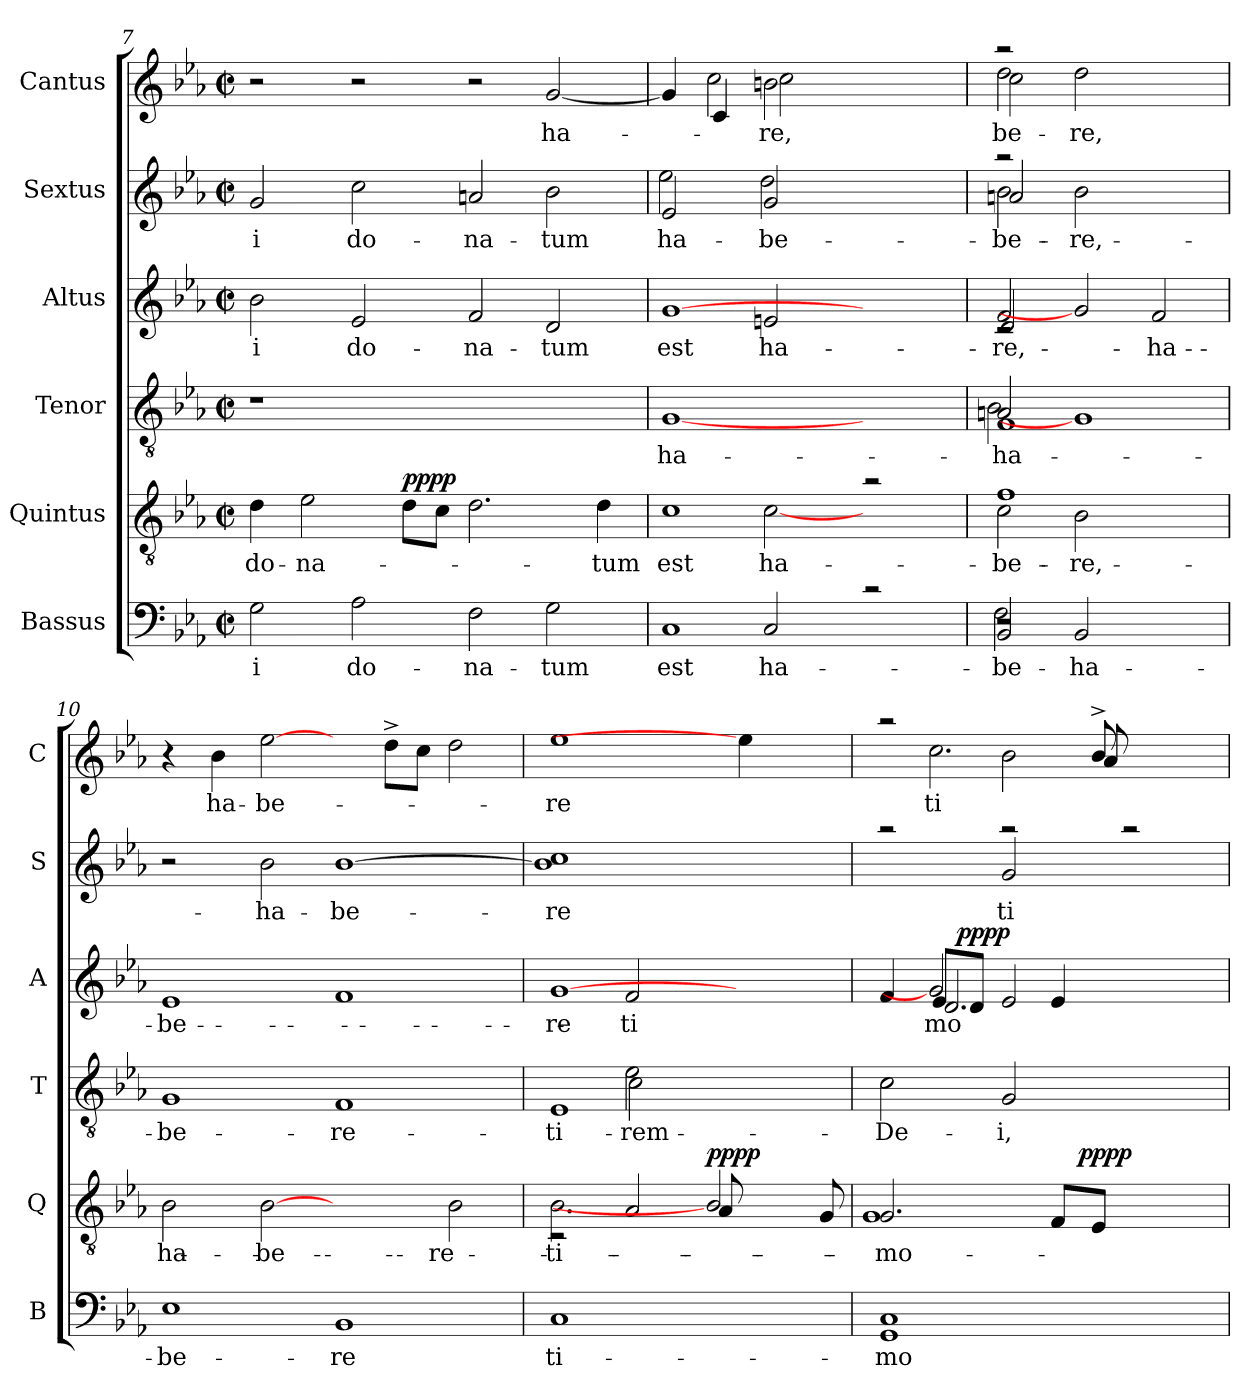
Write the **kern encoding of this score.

**kern	**text	**kern	**text	**dynam	**kern	**text	**kern	**text	**dynam	**kern	**text	**kern	**text
*part6	*part6	*part5	*part5	*part5	*part4	*part4	*part3	*part3	*part3	*part2	*part2	*part1	*part1
*staff6	*staff6	*staff5	*staff5	*staff5	*staff4	*staff4	*staff3	*staff3	*staff3	*staff2	*staff2	*staff1	*staff1
*I"Bassus	*	*I"Quintus	*	*	*I"Tenor	*	*I"Altus	*	*	*I"Sextus	*	*I"Cantus	*
*I'B	*	*I'Q	*	*	*I'T	*	*I'A	*	*	*I'S	*	*I'C	*
*clefF4	*	*clefGv2	*	*	*clefGv2	*	*clefG2	*	*	*clefG2	*	*clefG2	*
*k[b-e-a-]	*	*k[b-e-a-]	*	*	*k[b-e-a-]	*	*k[b-e-a-]	*	*	*k[b-e-a-]	*	*k[b-e-a-]	*
*E-:	*	*E-:	*	*	*E-:	*	*E-:	*	*	*E-:	*	*E-:	*
*M2/2	*	*M2/2	*	*	*M2/2	*	*M2/2	*	*	*M2/2	*	*M2/2	*
*met(c|)	*	*met(c|)	*	*	*met(c|)	*	*met(c|)	*	*	*met(c|)	*	*met(c|)	*
=7	=7	=7	=7	=7	=7	=7	=7	=7	=7	=7	=7	=7	=7
!	!LO:LY:b	!	!LO:LY:b	!	!	!	!	!LO:LY:b	!	!	!LO:LY:b	!	!
2G\	-i	4d\	do-	.	1r	.	2b-\	-i	.	2g/	-i	2r	.
!	!	!	!LO:LY:b:rj	!	!	!	!	!	!	!	!	!	!
.	.	2e-\	-na-	.	.	.	.	.	.	.	.	.	.
!	!LO:LY:b	!	!	!	!	!	!	!LO:LY:b	!	!	!LO:LY:b	!	!
2A-\	do-	.	.	.	.	.	2e-/	do-	.	2cc\	do-	2r	.
!	!	!	!	!LO:DY:b	!	!	!	!	!	!	!	!	!
.	.	8d\L	.	pppp	.	.	.	.	.	.	.	.	.
.	.	8c\J	.	.	.	.	.	.	.	.	.	.	.
!	!LO:LY:b	!	!	!	!	!	!	!LO:LY:b	!	!	!LO:LY:b	!	!
2F\	-na-	2.d\	.	.	1ryy	.	2f/	-na-	.	2an/	-na-	2r	.
!	!LO:LY:b	!	!	!	!	!	!	!LO:LY:b	!	!	!LO:LY:b	!	!LO:LY:b
2G\	-tum	.	.	.	.	.	2d/	-tum	.	2b-\	-tum	[<2g/	ha-
!	!	!	!LO:LY:b	!	!	!	!	!	!	!	!	!	!
.	.	4d\	-tum	.	.	.	.	.	.	.	.	.	.
=8	=8	=8	=8	=8	=8	=8	=8	=8	=8	=8	=8	=8	=8
!	!LO:LY:b	!	!LO:LY:b	!	!	!LO:LY:b	!	!LO:LY:b	!	!	!LO:LY:b	!	!
*^	*	*^	*	*	*	*	*^	*	*	*^	*	*	*
!	!	!	!	!	!	!	!	!	!	!	!	!	!	!	!LO:LY:b	!	!
*	*	*	*	*	*	*	*	*	*	*	*	*	*	*	*	*^	*
*	*	*	*	*	*	*	*	*	*	*	*	*	*	*	*	*	*^	*
1C	2ryy	est	1c	2ryy	est	.	[1G	ha-	[1g	2ryy	est	.	2e-/	2ee-\	ha-	4g/]	4ryy	2ryy	.
.	.	.	.	.	.	.	.	.	.	.	.	.	.	.	.	4c/	2cc\	.	.
!	!	!LO:LY:b	!	!	!LO:LY:b	!	!	!	!	!	!LO:LY:b	!	!	!	!LO:LY:b:rj	!	!	!	!
!	!	!	!	!	!	!	!	!	!	!	!	!	!	!	!LO:LY:b	!	!	!	!LO:LY:b
!	!	!	!	!	!	!	!	!	!	!	!	!	!	!	!	!	!	!	!LO:LY:b:rj
.	2C/	ha-	.	[>2c\	ha-	.	.	.	.	2en/	ha-	.	2g/	2dd\	-be-	2bn\	.	2cc\	-re,
.	.	.	.	.	.	.	.	.	.	.	.	.	.	.	.	.	2ryy	.	.
2rc	2ryy	.	2ra	2ryy	.	.	2ryy	.	2ryy	2ryy	.	.	2ryy	2ryy	.	2ryy	.	2ryy	.
.	.	.	.	.	.	.	.	.	.	.	.	.	.	.	.	.	4ryy	.	.
*	*	*	*	*	*	*	*	*	*v	*v	*	*	*	*	*	*	*	*	*
*v	*v	*	*	*	*	*	*	*	*	*	*	*v	*v	*	*	*	*	*
=9	=9	=9	=9	=9	=9	=9	=9	=9	=9	=9	=9	=9	=9	=9	=9	=9
!	!LO:LY:b:rj	!	!	!	!	!	!	!	!	!	!	!	!	!	!	!
*^	*	*	*	*	*	*	*	*	*	*	*	*	*	*	*	*
!	!	!LO:LY:b	!	!	!LO:LY:b	!	!	!LO:LY:b	!	!	!	!	!	!	!	!	!
*	*^	*	*	*	*	*	*^	*	*	*	*	*	*	*	*	*	*
!	!	!	!	!	!	!	!	!	!	!LO:LY:b:rj	!	!	!	!	!	!	!	!	!
*	*	*	*	*	*	*	*	*	*^	*	*	*	*	*	*	*	*	*	*
!	!	!	!	!	!	!	!	!	!	!	!LO:LY:b	!	!LO:LY:b	!	!	!	!	!	!	!
*	*	*	*	*	*	*	*	*	*	*	*	*^	*	*	*	*	*	*	*	*
*	*	*	*	*	*	*	*	*	*	*	*	*	*^	*	*	*	*	*	*	*	*
!	!	!	!	!	!	!	!	!	!	!	!	!	!	!	!LO:LY:b:rj	!	!	!LO:LY:b	!	!	!	!
*	*	*	*	*	*	*	*	*	*	*	*	*	*	*	*	*	*^	*	*	*	*	*
*	*	*	*	*	*	*	*	*	*	*	*	*	*	*	*	*	*	*^	*	*	*	*	*
!	!	!	!	!	!	!	!	!	!	!	!	!	!	!	!	!	!	!	!	!LO:LY:b	!	!	!	!LO:LY:b
!	!	!	!	!	!	!	!	!	!	!	!	!	!	!	!	!	!	!	!	!	!	!	!	!LO:LY:b
2BB-/	2F\	2r	-be-	2c\	1f	be-	.	2An/	2B-\	1F	ha-	2f/	2rc	2d/	-re,	.	2raa	2b-\	2an/	be-	2raa	2dd\	2cc\	be-
!	!	!	!LO:LY:b	!	!	!LO:LY:b	!	!	!	!	!	!	!	!	!	!	!	!	!	!LO:LY:b:rj	!	!	!	!LO:LY:b:rj
2BB-/	2ryy	2ryy	ha-	2B-\	.	-re,	.	1G]	1ryy	.	.	2g]	1ryy	1ryy	.	.	2ryy	2b-\	2ryy	-re,	2ryy	2dd\	2ryy	-re,
!	!	!	!	!	!	!	!	!	!	!	!	!	!	!	!LO:LY:b	!	!	!	!	!	!	!	!	!
2ryy	2ryy	2ryy	.	2ryy	2ryy	.	.	.	.	2ryy	.	2f/	.	.	-ha-	.	2ryy	2ryy	2ryy	.	2ryy	2ryy	2ryy	.
*	*	*	*	*	*	*	*	*	*	*	*	*v	*v	*v	*	*	*	*	*	*	*	*	*	*
=10	=10	=10	=10	=10	=10	=10	=10	=10	=10	=10	=10	=10	=10	=10	=10	=10	=10	=10	=10	=10	=10	=10
!	!	!	!LO:LY:b	!	!	!LO:LY:b	!	!	!	!	!LO:LY:b	!	!LO:LY:b	!	!	!	!	!	!	!	!	!
*v	*v	*v	*	*	*	*	*	*v	*v	*v	*	*	*	*	*v	*v	*v	*	*v	*v	*v	*
*	*	*v	*v	*	*	*	*	*	*	*	*	*	*	*
1E-	-be-	2B-\	-ha-	.	1G	-be-	1e-	be-	.	2r	.	4r	.
!	!	!	!	!	!	!	!	!	!	!	!	!	!LO:LY:b
.	.	.	.	.	.	.	.	.	.	.	.	4b-\	-ha-
!	!	!	!LO:LY:b	!	!	!	!	!	!	!	!LO:LY:b	!	!LO:LY:b:rj
.	.	[2B-	-be-	.	.	.	.	.	.	2b-\	-ha-	[2ee-\	-be-
!	!LO:LY:b	!	!	!	!	!LO:LY:b	!	!	!	!	!LO:LY:b:rj	!	!
1BB-	-re	2ryy	.	.	1F	-re-	1f	.	.	[>1b-	-be-	4ryy	.
.	.	.	.	.	.	.	.	.	.	.	.	8dd^>\L	.
.	.	.	.	.	.	.	.	.	.	.	.	8cc\J	.
!	!	!	!LO:LY:b	!	!	!	!	!	!	!	!	!	!
.	.	2B-\	-re	.	.	.	.	.	.	.	.	2dd\	.
=11	=11	=11	=11	=11	=11	=11	=11	=11	=11	=11	=11	=11	=11
!	!LO:LY:b	!	!LO:LY:b	!	!	!LO:LY:b	!	!LO:LY:b	!	!	!LO:LY:b	!	!LO:LY:b
*	*	*^	*	*	*^	*	*^	*	*	*	*	*	*
*	*	*	*^	*	*	*	*^	*	*	*	*	*	*	*	*	*
1C	ti-	2..ryy	2rC	2.B-\	ti-	.	1E-	2ryy	2ryy	-ti-	[1g	2ryy	-re	.	1b-] 1cc	-re	1ee-	-re
!	!	!	!	!	!	!	!	!	!	!LO:LY:b	!	!	!	!	!	!	!	!
!	!	!	!	!	!	!	!	!	!	!LO:LY:b	!	!	!LO:LY:b	!	!	!	!	!
.	.	.	2A-/	.	.	.	.	2e-\	2c\	-rem	.	2f/	ti	.	.	.	.	.
.	.	.	.	8ryy	.	.	.	.	.	.	.	.	.	.	.	.	.	.
!	!	!	!	!	!	!LO:DY:a	!	!	!	!	!	!	!	!	!	!	!	!
.	.	2B-]	.	8A-/	.	pppp	.	.	.	.	.	.	.	.	.	.	.	.
2ryy	.	.	2ryy	2ryy	.	.	2ryy	2ryy	2ryy	.	2ryy	2ryy	.	.	2ryy	.	4ee-\]	.
.	.	.	.	.	.	.	.	.	.	.	.	.	.	.	.	.	4ryy	.
.	.	8G/	.	.	.	.	.	.	.	.	.	.	.	.	.	.	.	.
*	*	*	*	*	*	*	*v	*v	*v	*	*	*	*	*	*	*	*	*
*	*	*	*	*	*	*	*	*	*v	*v	*	*	*	*	*	*
!!LO:PB:g=z
=12	=12	=12	=12	=12	=12	=12	=12	=12	=12	=12	=12	=12	=12	=12	=12
!	!LO:LY:b	!	!	!	!LO:LY:b	!	!	!LO:LY:b	!	!	!	!	!	!	!
*	*	*	*	*	*	*	*	*	*^	*	*	*^	*	*^	*
*	*	*	*	*	*	*	*	*	*	*^	*	*	*	*	*	*	*^	*
*	*	*	*	*	*	*	*	*	*	*	*^	*	*	*	*	*	*	*	*^	*
*	*	*	*	*	*	*	*	*	*	*	*	*^	*	*	*	*	*	*	*	*	*	*
1GG 1C	-mo-	2ryy	2.G/	1G	-mo-	.	2c\	De-	4ryy	4f/	4ryy	2.ryy	4ryy	.	.	2raa	2ryy	.	2raa	4ryy	2..ryy	2..ryy	.
!	!	!	!	!	!	!	!	!	!	!	!	!	!	!LO:LY:b	!	!	!	!	!	!	!	!	!LO:LY:b
.	.	.	.	.	.	.	.	.	2g]	8e-/L	2.d/	.	16.ryy	mo-	.	.	.	.	.	2.cc\	.	.	ti-
!	!	!	!	!	!	!	!	!	!	!	!	!	!	!	!LO:DY:b	!	!	!	!	!	!	!	!
.	.	.	.	.	.	.	.	.	.	.	.	.	1ryy	.	pppp	.	.	.	.	.	.	.	.
.	.	.	.	.	.	.	.	.	.	8d/J	.	.	.	.	.	.	.	.	.	.	.	.	.
!	!	!	!	!	!	!	!	!LO:LY:b	!	!	!	!	!	!	!	!	!	!LO:LY:b	!	!	!	!	!
.	.	4ryy	.	.	.	.	2G/	-i,	.	2e-/	.	.	.	.	.	2raa	2g/	ti-	2b-\	.	.	.	.
.	.	16.ryy	8F/L	.	.	.	.	.	16.ryy	.	.	4e-/	.	.	.	.	.	.	.	.	.	.	.
!	!	!	!	!	!	!LO:DY:b	!	!	!	!	!	!	!	!	!	!	!	!	!	!	!	!	!
.	.	2ryy	.	.	.	pppp	.	.	2ryy	.	.	.	.	.	.	.	.	.	.	.	.	.	.
.	.	.	8E-/J	.	.	.	.	.	.	.	.	.	.	.	.	.	.	.	.	.	8b-^>/	8a-/	.
2ryy	.	.	2ryy	2ryy	.	.	2ryy	.	.	2ryy	2ryy	2ryy	.	.	.	2raa	2ryy	.	2ryy	2ryy	2ryy	2ryy	.
.	.	8ryy	.	.	.	.	.	.	8ryy	.	.	.	8ryy	.	.	.	.	.	.	.	.	.	.
.	.	32ryy	.	.	.	.	.	.	32ryy	.	.	.	32ryy	.	.	.	.	.	.	.	.	.	.
*	*	*	*	*	*	*	*	*	*v	*v	*v	*v	*v	*	*	*	*	*	*v	*v	*v	*v	*
*	*	*v	*v	*v	*	*	*	*	*	*	*	*v	*v	*	*	*
=	=	=	=	=	=	=	=	=	=	=	=	=	=
*-	*-	*-	*-	*-	*-	*-	*-	*-	*-	*-	*-	*-	*-
